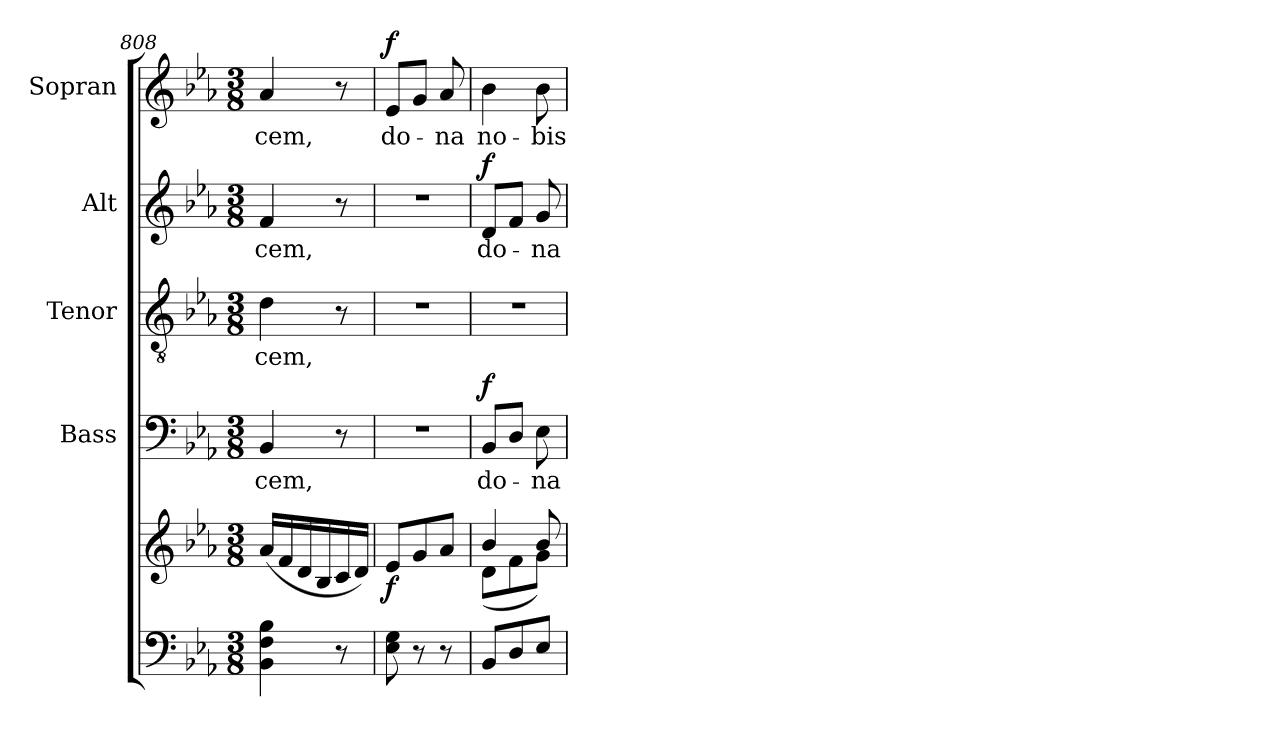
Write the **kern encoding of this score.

**kern	**kern	**dynam	**kern	**text	**dynam	**kern	**text	**kern	**text	**dynam	**kern	**text	**dynam
*part5	*part5	*part5	*part4	*part4	*part4	*part3	*part3	*part2	*part2	*part2	*part1	*part1	*part1
*staff6	*staff5	*staff5/6	*staff4	*staff4	*staff4	*staff3	*staff3	*staff2	*staff2	*staff2	*staff1	*staff1	*staff1
*	*	*	*I"Bass	*	*	*I"Tenor	*	*I"Alt	*	*	*I"Sopran	*	*
*	*	*	*I'B.	*	*	*I'T.	*	*I'A.	*	*	*I'S.	*	*
*clefF4	*clefG2	*	*clefF4	*	*	*clefGv2	*	*clefG2	*	*	*clefG2	*	*
*k[b-e-a-]	*k[b-e-a-]	*	*k[b-e-a-]	*	*	*k[b-e-a-]	*	*k[b-e-a-]	*	*	*k[b-e-a-]	*	*
*E-:	*E-:	*	*E-:	*	*	*E-:	*	*E-:	*	*	*E-:	*	*
*M3/8	*M3/8	*	*M3/8	*	*	*M3/8	*	*M3/8	*	*	*M3/8	*	*
=808	=808	=808	=808	=808	=808	=808	=808	=808	=808	=808	=808	=808	=808
!	!	!	!	!LO:LY:b	!	!	!LO:LY:b	!	!LO:LY:b	!	!	!LO:LY:b	!
4BB-\ 4F\ 4B-\	(<16a-/LL	.	4BB-/	-cem,	.	4d\	-cem,	4f/	-cem,	.	4a-/	-cem,	.
.	16f/	.	.	.	.	.	.	.	.	.	.	.	.
.	16d/	.	.	.	.	.	.	.	.	.	.	.	.
.	16B-/	.	.	.	.	.	.	.	.	.	.	.	.
8r	16c/	.	8r	.	.	8r	.	8r	.	.	8r	.	.
.	16d/JJ)	.	.	.	.	.	.	.	.	.	.	.	.
=809	=809	=809	=809	=809	=809	=809	=809	=809	=809	=809	=809	=809	=809
!	!	!LO:DY:b	!	!	!	!	!	!	!	!	!	!LO:LY:b	!LO:DY:a
8E-\ 8G\	8e-/L	f	4.r	.	.	4.r	.	4.r	.	.	8e-/L	do-	f
8r	8g/	.	.	.	.	.	.	.	.	.	8g/J	.	.
!	!	!	!	!	!	!	!	!	!	!	!	!LO:LY:b	!
8r	8a-/J	.	.	.	.	.	.	.	.	.	8a-/	-na	.
=810	=810	=810	=810	=810	=810	=810	=810	=810	=810	=810	=810	=810	=810
*	*^	*	*	*	*	*	*	*	*	*	*	*	*
!	!	!	!	!	!LO:LY:b	!LO:DY:a	!	!	!	!LO:LY:b	!LO:DY:a	!	!LO:LY:b	!
8BB-/L	4b-/	(<8d\L	.	8BB-/L	do-	f	4.r	.	8d/L	do-	f	4b-\	no-	.
8D/	.	8f\	.	8D/J	.	.	.	.	8f/J	.	.	.	.	.
!	!	!	!	!	!LO:LY:b	!	!	!	!	!LO:LY:b	!	!	!LO:LY:b	!
8E-/J	8b-/	8g\J)	.	8E-\	-na	.	.	.	8g/	-na	.	8b-\	-bis	.
*	*v	*v	*	*	*	*	*	*	*	*	*	*	*	*
=	=	=	=	=	=	=	=	=	=	=	=	=	=
*-	*-	*-	*-	*-	*-	*-	*-	*-	*-	*-	*-	*-	*-
